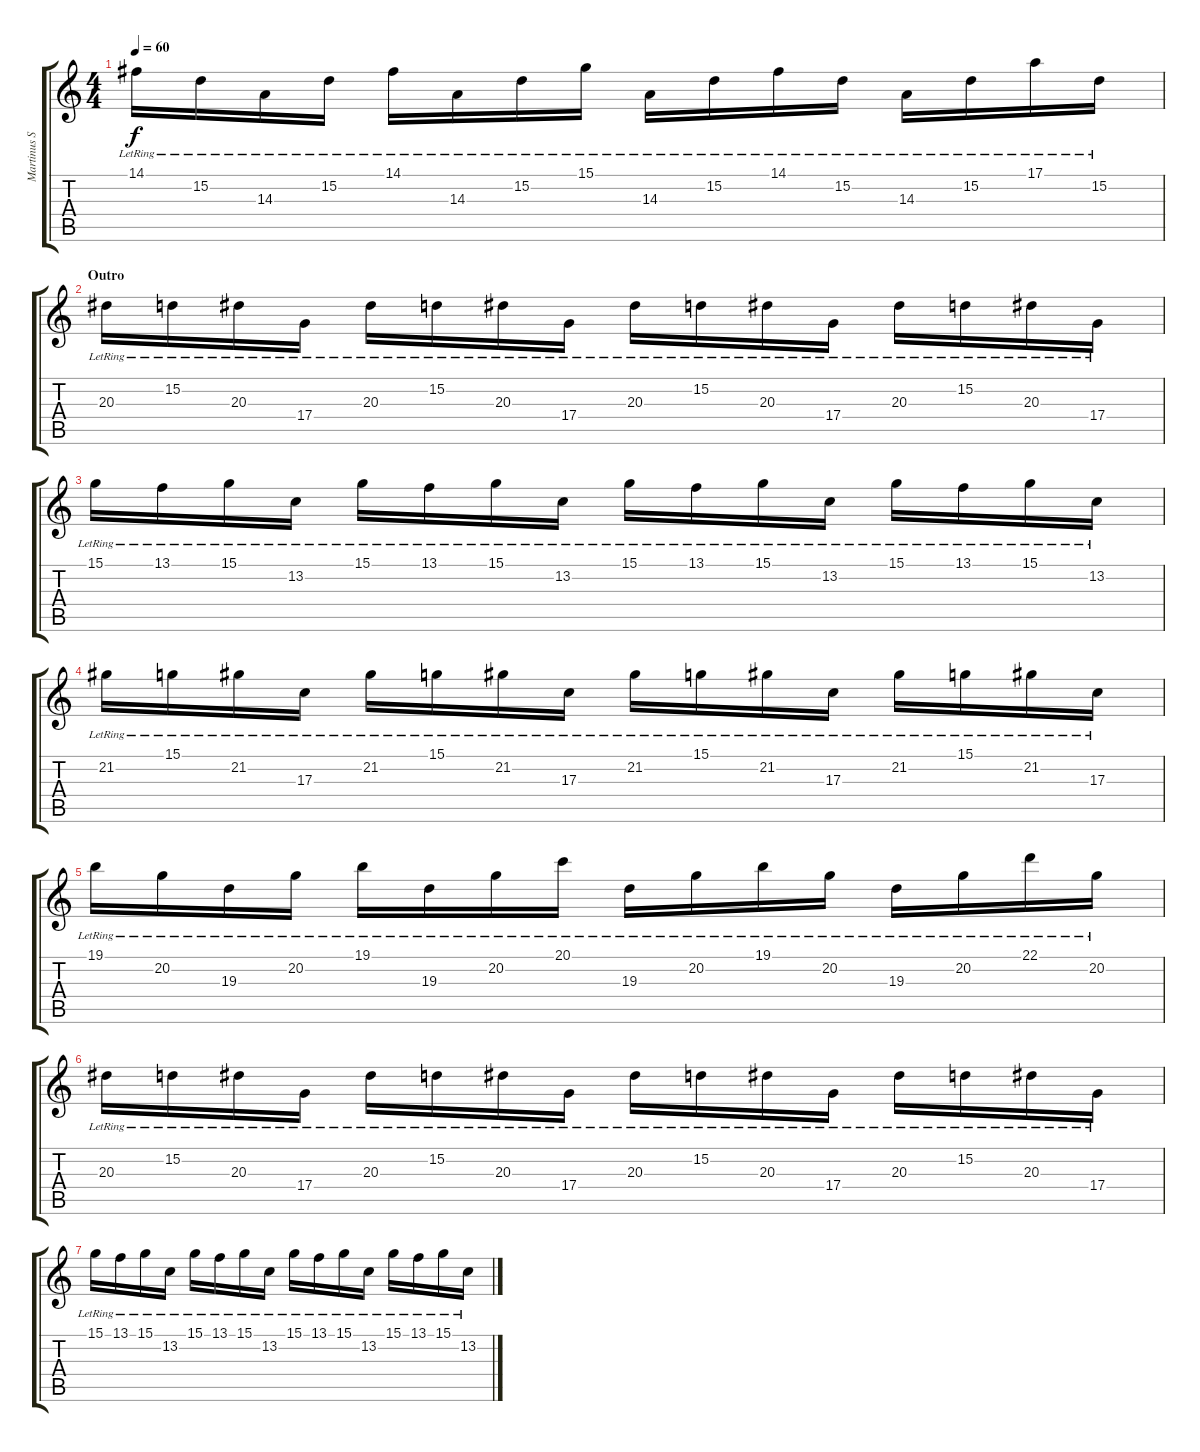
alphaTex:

\track ("Martinus Spierenburg" "Martinus S") {instrument acousticgrandpiano}
\staff {score tabs}
\tuning (E4 B3 G3 D3 A2 E2) {hide}
\ts (4 4)
\tempo 60
\clef g2
\ks c
14.1{lr}.16{dy f} 15.2{lr}.16 14.3{lr}.16 15.2{lr}.16 14.1{lr}.16 14.3{lr}.16 15.2{lr}.16 15.1{lr}.16 14.3{lr}.16 15.2{lr}.16 14.1{lr}.16 15.2{lr}.16 14.3{lr}.16 15.2{lr}.16 17.1{lr}.16 15.2{lr}.16 |
\section ("" "Outro")
20.3{lr}.16 15.2{lr}.16 20.3{lr}.16 17.4{lr}.16 20.3{lr}.16 15.2{lr}.16 20.3{lr}.16 17.4{lr}.16 20.3{lr}.16 15.2{lr}.16 20.3{lr}.16 17.4{lr}.16 20.3{lr}.16 15.2{lr}.16 20.3{lr}.16 17.4{lr}.16 |
15.1{lr}.16 13.1{lr}.16 15.1{lr}.16 13.2{lr}.16 15.1{lr}.16 13.1{lr}.16 15.1{lr}.16 13.2{lr}.16 15.1{lr}.16 13.1{lr}.16 15.1{lr}.16 13.2{lr}.16 15.1{lr}.16 13.1{lr}.16 15.1{lr}.16 13.2{lr}.16 |
21.2{lr}.16 15.1{lr}.16 21.2{lr}.16 17.3{lr}.16 21.2{lr}.16 15.1{lr}.16 21.2{lr}.16 17.3{lr}.16 21.2{lr}.16 15.1{lr}.16 21.2{lr}.16 17.3{lr}.16 21.2{lr}.16 15.1{lr}.16 21.2{lr}.16 17.3{lr}.16 |
19.1{lr}.16 20.2{lr}.16 19.3{lr}.16 20.2{lr}.16 19.1{lr}.16 19.3{lr}.16 20.2{lr}.16 20.1{lr}.16 19.3{lr}.16 20.2{lr}.16 19.1{lr}.16 20.2{lr}.16 19.3{lr}.16 20.2{lr}.16 22.1{lr}.16 20.2{lr}.16 |
20.3{lr}.16 15.2{lr}.16 20.3{lr}.16 17.4{lr}.16 20.3{lr}.16 15.2{lr}.16 20.3{lr}.16 17.4{lr}.16 20.3{lr}.16 15.2{lr}.16 20.3{lr}.16 17.4{lr}.16 20.3{lr}.16 15.2{lr}.16 20.3{lr}.16 17.4{lr}.16 |
15.1{lr}.16 13.1{lr}.16 15.1{lr}.16 13.2{lr}.16 15.1{lr}.16 13.1{lr}.16 15.1{lr}.16 13.2{lr}.16 15.1{lr}.16 13.1{lr}.16 15.1{lr}.16 13.2{lr}.16 15.1{lr}.16 13.1{lr}.16 15.1{lr}.16 13.2{lr}.16
